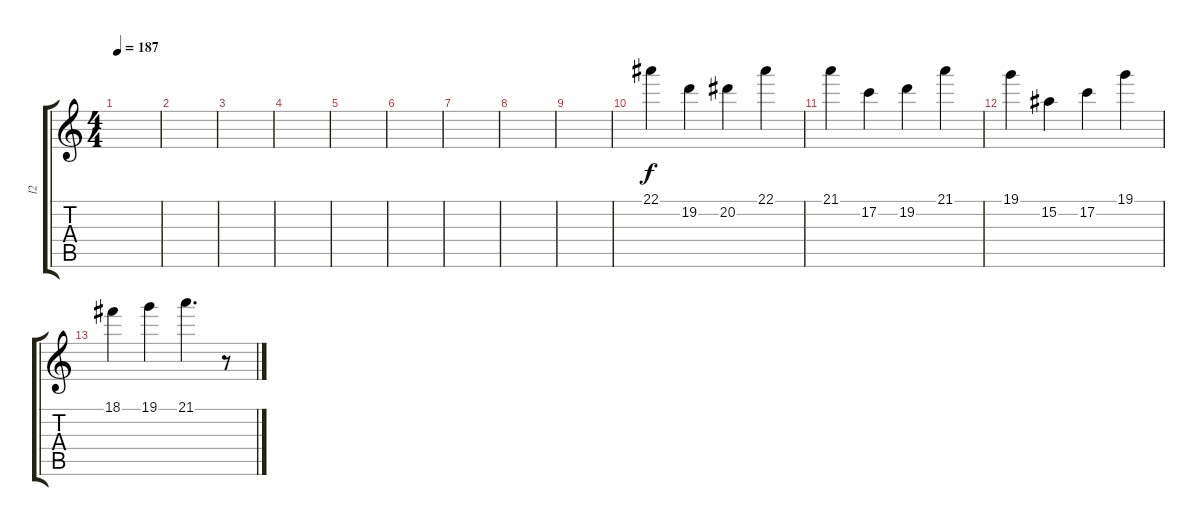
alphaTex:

\track ("l2" "l2") {instrument distortionguitar}
\staff {score tabs}
\tuning (C4 G3 Eb3 Bb2 F2 C2) {hide}
\ts (4 4)
\tempo 187
\clef g2
\ks c
|
|
|
|
|
|
|
|
|
22.1.4 19.2.4 20.2.4 22.1.4 |
21.1.4 17.2.4 19.2.4 21.1.4 |
19.1.4 15.2.4 17.2.4 19.1.4 |
18.1.4 19.1.4 21.1.4{d} r.8
